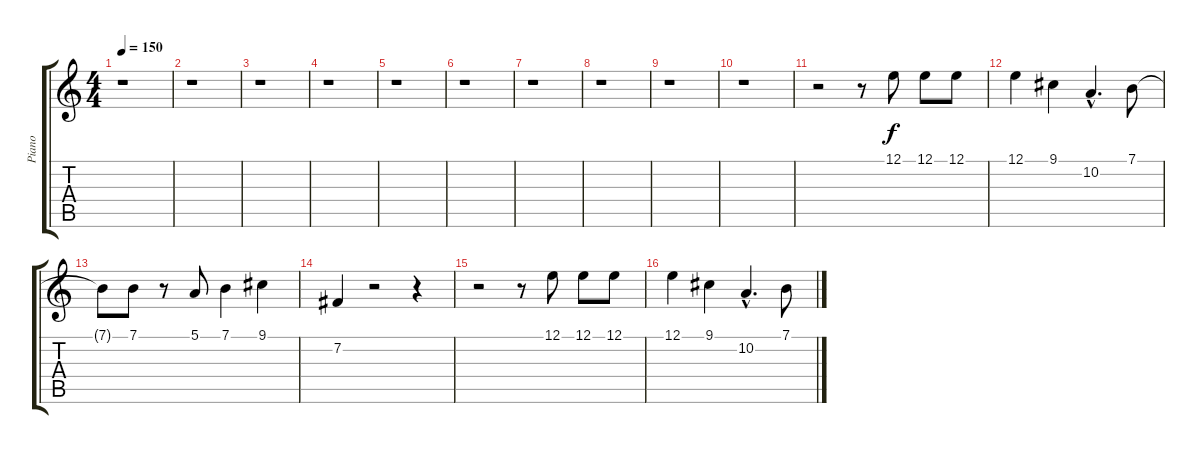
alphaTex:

\track ("Piano" "Piano") {instrument brightacousticpiano}
\staff {score tabs}
\tuning (E4 B3 G3 D3 A2 E2) {hide}
\ts (4 4)
\tempo 150
\clef g2
\ks c
r.1{dy f} |
r.1 |
r.1 |
r.1 |
r.1 |
r.1 |
r.1 |
r.1 |
r.1 |
r.1 |
r.2 r.8 12.1.8 12.1.8 12.1.8 |
12.1.4 9.1.4 10.2{hac}.4{d} 7.1.8 |
7.1{t}.8 7.1.8 r.8 5.1.8 7.1.4 9.1.4 |
7.2.4 r.2 r.4 |
r.2 r.8 12.1.8 12.1.8 12.1.8 |
12.1.4 9.1.4 10.2{hac}.4{d} 7.1.8
